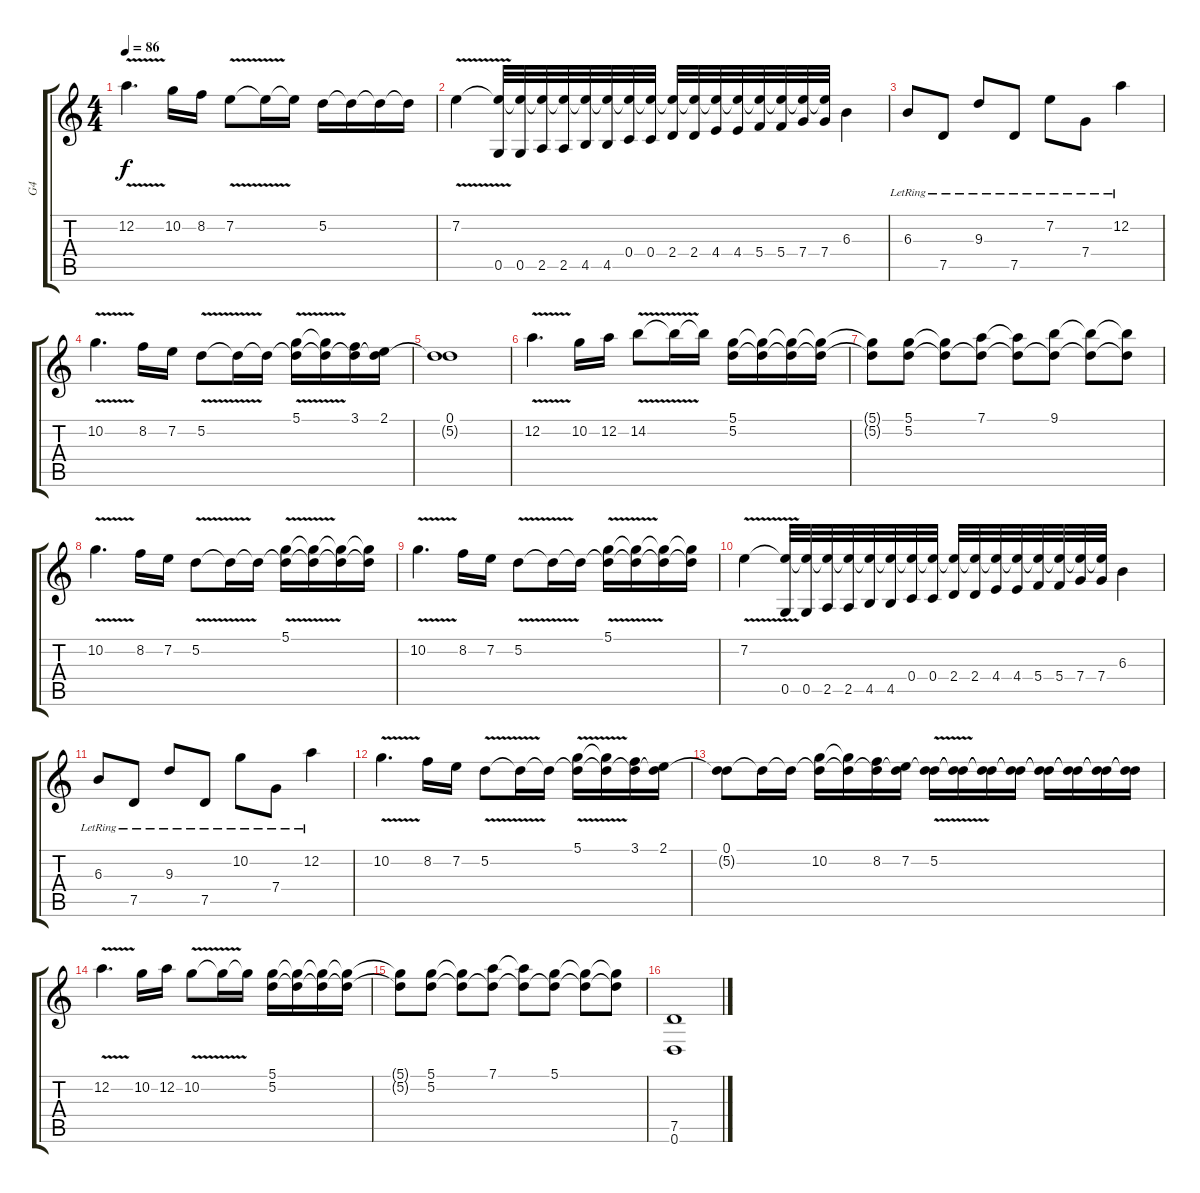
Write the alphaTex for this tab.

\track ("G4" "G4") {instrument distortionguitar}
\staff {score tabs}
\tuning (D4 A3 F3 C3 G2 D2) {hide}
\ts (4 4)
\tempo 86
\clef g2
\ks c
12.2{v}.4{d dy f} 10.2.16 8.2.16 7.2{v}.8 7.2{t}.16 7.2{t}.16 5.2.16 5.2{t}.16 5.2{t}.16 5.2{t}.16 |
7.2{v}.4 (7.2{t} 0.5).32 (7.2{t} 0.5).32 (7.2{t} 2.5).32 (7.2{t} 2.5).32 (7.2{t} 4.5).32 (7.2{t} 4.5).32 (7.2{t} 0.4).32 (7.2{t} 0.4).32 (7.2{t} 2.4).32 (7.2{t} 2.4).32 (7.2{t} 4.4).32 (7.2{t} 4.4).32 (7.2{t} 5.4).32 (7.2{t} 5.4).32 (7.2{t} 7.4).32 (7.2{t} 7.4).32 6.3.4 |
6.3{lr}.8 7.5{lr}.8 9.3{lr}.8 7.5{lr}.8 7.2{lr}.8 7.4{lr}.8 12.2{lr}.4 |
10.2{v}.4{d} 8.2.16 7.2.16 5.2{v}.8 5.2{t}.16 5.2{t}.16 (5.1{v} 5.2{t}).16 (5.1{t} 5.2{t}).16 (3.1 5.2{t}).16 (2.1 5.2{t}).16 |
(0.1 5.2{t}).1 |
12.2{v}.4{d} 10.2.16 12.2.16 14.2{v}.8 14.2{t}.16 14.2{t}.16 (5.1 5.2).16 (5.1{t} 5.2{t}).16 (5.1{t} 5.2{t}).16 (5.1{t} 5.2{t}).16 |
(5.1{t} 5.2{t}).8 (5.1 5.2).8 (5.1{t} 5.2{t}).8 (7.1 5.2{t}).8 (7.1{t} 5.2{t}).8 (9.1 5.2{t}).8 (9.1{t} 5.2{t}).8 (9.1{t} 5.2{t}).8 |
10.2{v}.4{d} 8.2.16 7.2.16 5.2{v}.8 5.2{t}.16 5.2{t}.16 (5.1{v} 5.2{t}).16 (5.1{t} 5.2{t}).16 (5.1{t} 5.2{t}).16 (5.1{t} 5.2{t}).16 |
10.2{v}.4{d} 8.2.16 7.2.16 5.2{v}.8 5.2{t}.16 5.2{t}.16 (5.1{v} 5.2{t}).16 (5.1{t} 5.2{t}).16 (5.1{t} 5.2{t}).16 (5.1{t} 5.2{t}).16 |
7.2{v}.4 (7.2{t} 0.5).32 (7.2{t} 0.5).32 (7.2{t} 2.5).32 (7.2{t} 2.5).32 (7.2{t} 4.5).32 (7.2{t} 4.5).32 (7.2{t} 0.4).32 (7.2{t} 0.4).32 (7.2{t} 2.4).32 (7.2{t} 2.4).32 (7.2{t} 4.4).32 (7.2{t} 4.4).32 (7.2{t} 5.4).32 (7.2{t} 5.4).32 (7.2{t} 7.4).32 (7.2{t} 7.4).32 6.3.4 |
6.3{lr}.8 7.5{lr}.8 9.3{lr}.8 7.5{lr}.8 10.2{lr}.8 7.4{lr}.8 12.2{lr}.4 |
10.2{v}.4{d} 8.2.16 7.2.16 5.2{v}.8 5.2{t}.16 5.2{t}.16 (5.1{v} 5.2{t}).16 (5.1{t} 5.2{t}).16 (3.1 5.2{t}).16 (2.1 5.2{t}).16 |
(0.1 5.2{t}).8 0.1{t}.16 0.1{t}.16 (0.1{t} 10.2).16 (0.1{t} 10.2{t}).16 (0.1{t} 8.2).16 (0.1{t} 7.2).16 (0.1{t} 5.2{v}).16 (0.1{t} 5.2{t}).16 (0.1{t} 5.2{t}).16 (0.1{t} 5.2{t}).16 (0.1{t} 5.2{t}).16 (0.1{t} 5.2{t}).16 (0.1{t} 5.2{t}).16 (0.1{t} 5.2{t}).16 |
12.2{v}.4{d} 10.2.16 12.2.16 10.2{v}.8 10.2{t}.16 10.2{t}.16 (5.1 5.2).16 (5.1{t} 5.2{t}).16 (5.1{t} 5.2{t}).16 (5.1{t} 5.2{t}).16 |
(5.1{t} 5.2{t}).8 (5.1 5.2).8 (5.1{t} 5.2{t}).8 (7.1 5.2{t}).8 (7.1{t} 5.2{t}).8 (5.1 5.2{t}).8 (5.1{t} 5.2{t}).8 (5.1{t} 5.2{t}).8 |
(7.5 0.6).1
